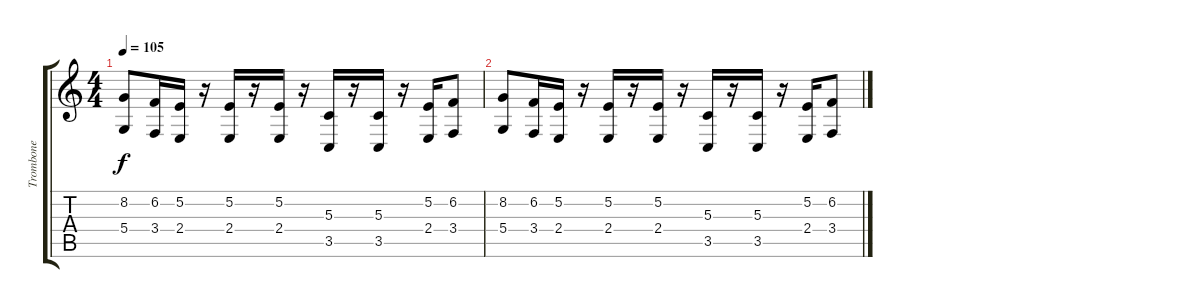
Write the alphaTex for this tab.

\track ("Trombone" "Trombone") {instrument trombone}
\staff {score tabs}
\tuning (E4 B3 G3 D3 A2 E2) {hide}
\ts (4 4)
\tempo 105
\clef g2
\ks c
(8.2 5.4).8{dy f} (6.2 3.4).16 (5.2 2.4).16 r.16 (5.2 2.4).16 r.16 (5.2 2.4).16 r.16 (5.3 3.5).16 r.16 (5.3 3.5).16 r.16 (5.2 2.4).16 (6.2 3.4).8 |
(8.2 5.4).8 (6.2 3.4).16 (5.2 2.4).16 r.16 (5.2 2.4).16 r.16 (5.2 2.4).16 r.16 (5.3 3.5).16 r.16 (5.3 3.5).16 r.16 (5.2 2.4).16 (6.2 3.4).8
